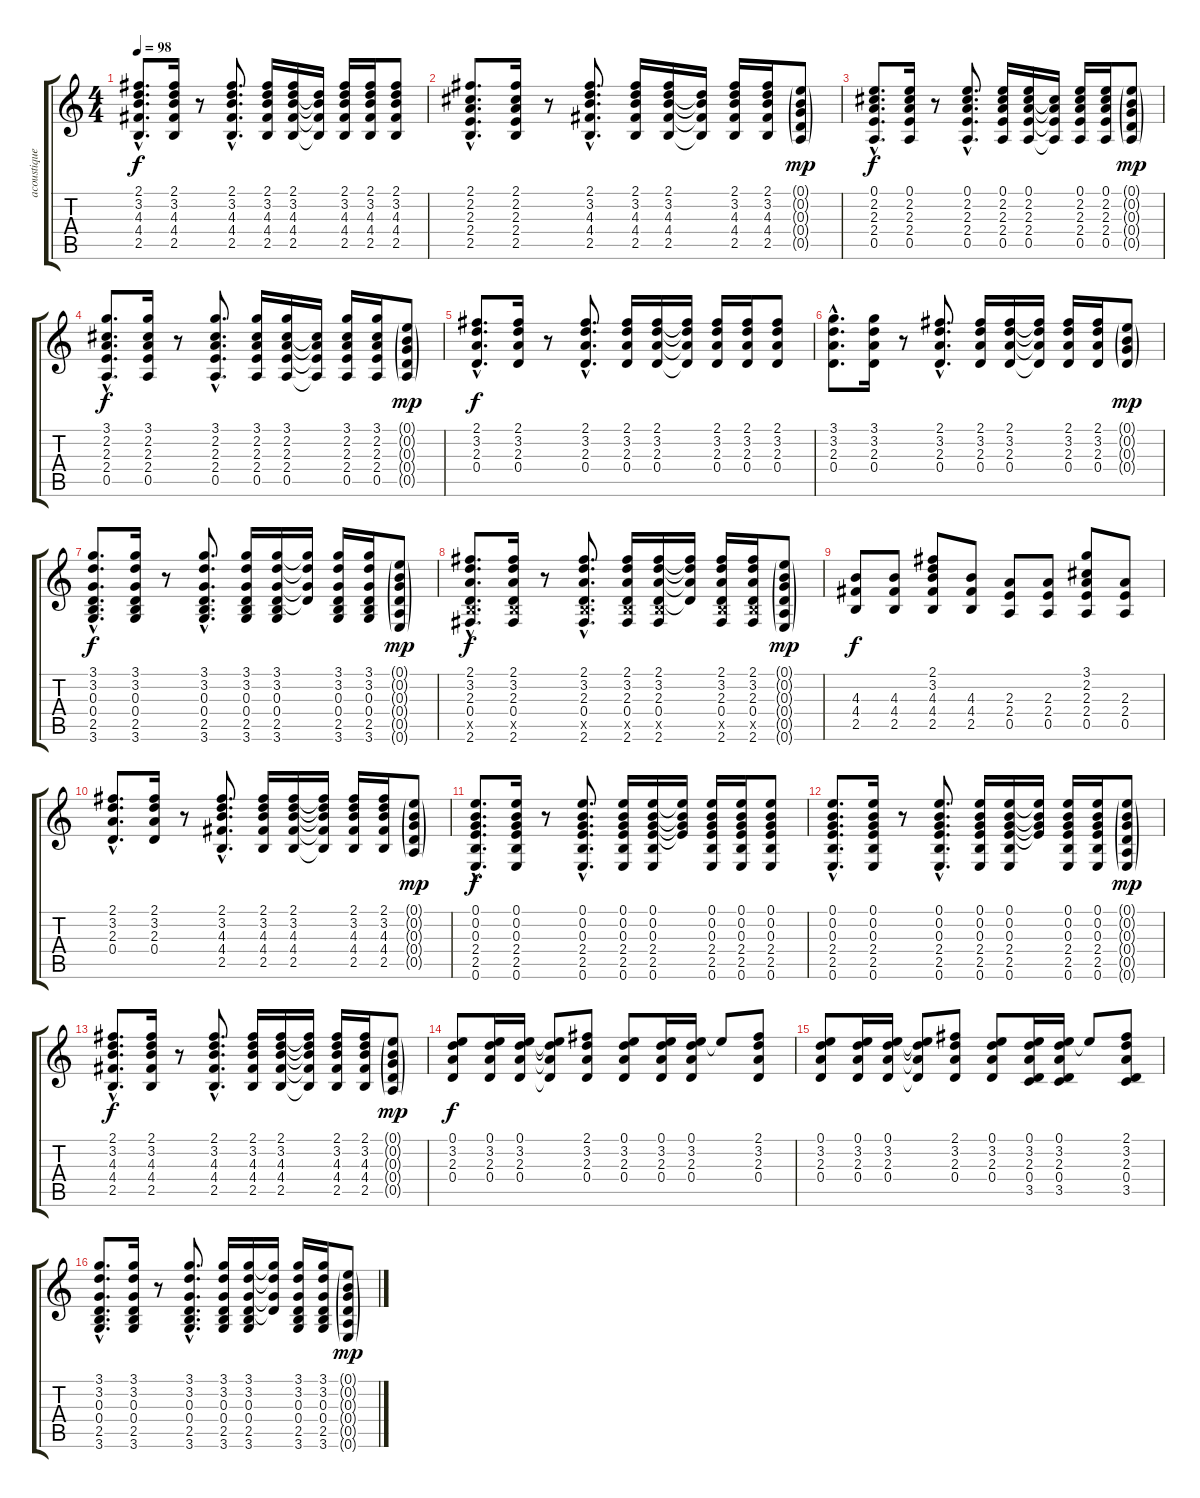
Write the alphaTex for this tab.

\track ("acoustique" "acoustique") {instrument acousticguitarsteel}
\staff {score tabs}
\tuning (E4 B3 G3 D3 A2 E2) {hide}
\ts (4 4)
\tempo 98
\clef g2
\ks c
(2.1{hac} 3.2{hac} 4.3{hac} 4.4{hac} 2.5{hac}).8{d dy f} (2.1 3.2 4.3 4.4 2.5).16 r.8 (2.1{hac} 3.2{hac} 4.3{hac} 4.4{hac} 2.5{hac}).8{d} (2.1 3.2 4.3 4.4 2.5).16 (2.1 3.2 4.3 4.4 2.5).16 (3.2{t} 4.3{t} 4.4{t} 2.5{t}).16 (2.1 3.2 4.3 4.4 2.5).16 (2.1 3.2 4.3 4.4 2.5).16 (2.1 3.2 4.3 4.4 2.5).8 |
(2.1{hac} 2.2{hac} 2.3{hac} 2.4{hac} 2.5{hac}).8{d} (2.1 2.2 2.3 2.4 2.5).16 r.8 (2.1{hac} 3.2{hac} 4.3{hac} 4.4{hac} 2.5{hac}).8{d} (2.1 3.2 4.3 4.4 2.5).16 (2.1 3.2 4.3 4.4 2.5).16 (3.2{t} 4.3{t} 4.4{t} 2.5{t}).16 (2.1 3.2 4.3 4.4 2.5).16 (2.1 3.2 4.3 4.4 2.5).16 (0.1{g} 0.2{g} 0.3{g} 0.4{g} 0.5{g}).8{dy mp} |
(0.1{hac} 2.2{hac} 2.3{hac} 2.4{hac} 0.5{hac}).8{d dy f} (0.1 2.2 2.3 2.4 0.5).16 r.8 (0.1{hac} 2.2{hac} 2.3{hac} 2.4{hac} 0.5{hac}).8{d} (0.1 2.2 2.3 2.4 0.5).16 (0.1 2.2 2.3 2.4 0.5).16 (2.2{t} 2.3{t} 2.4{t} 0.5{t}).16 (0.1 2.2 2.3 2.4 0.5).16 (0.1 2.2 2.3 2.4 0.5).16 (0.1{g} 0.2{g} 0.3{g} 0.4{g} 0.5{g}).8{dy mp} |
(3.1{hac} 2.2{hac} 2.3{hac} 2.4{hac} 0.5{hac}).8{d dy f} (3.1 2.2 2.3 2.4 0.5).16 r.8 (3.1{hac} 2.2{hac} 2.3{hac} 2.4{hac} 0.5{hac}).8{d} (3.1 2.2 2.3 2.4 0.5).16 (3.1 2.2 2.3 2.4 0.5).16 (2.2{t} 2.3{t} 2.4{t} 0.5{t}).16 (3.1 2.2 2.3 2.4 0.5).16 (3.1 2.2 2.3 2.4 0.5).16 (0.1{g} 0.2{g} 0.3{g} 0.4{g} 0.5{g}).8{dy mp} |
(2.1{hac} 3.2{hac} 2.3{hac} 0.4{hac}).8{d dy f} (2.1 3.2 2.3 0.4).16 r.8 (2.1{hac} 3.2{hac} 2.3{hac} 0.4{hac}).8{d} (2.1 3.2 2.3 0.4).16 (2.1 3.2 2.3 0.4).16 (2.1{t} 3.2{t} 2.3{t} 0.4{t}).16 (2.1 3.2 2.3 0.4).16 (2.1 3.2 2.3 0.4).16 (2.1 3.2 2.3 0.4).8 |
(3.1{hac} 3.2{hac} 2.3{hac} 0.4{hac}).8{d} (3.1 3.2 2.3 0.4).16 r.8 (2.1{hac} 3.2{hac} 2.3{hac} 0.4{hac}).8{d} (2.1 3.2 2.3 0.4).16 (2.1 3.2 2.3 0.4).16 (2.1{t} 3.2{t} 2.3{t} 0.4{t}).16 (2.1 3.2 2.3 0.4).16 (2.1 3.2 2.3 0.4).16 (0.1{g} 0.2{g} 0.3{g} 0.4{g}).8{dy mp} |
(3.1{hac} 3.2{hac} 0.3{hac} 0.4{hac} 2.5{hac} 3.6{hac}).8{d dy f} (3.1 3.2 0.3 0.4 2.5 3.6).16 r.8 (3.1{hac} 3.2{hac} 0.3{hac} 0.4{hac} 2.5{hac} 3.6{hac}).8{d} (3.1 3.2 0.3 0.4 2.5 3.6).16 (3.1 3.2 0.3 0.4 2.5 3.6).16 (3.1{t} 3.2{t} 0.3{t} 0.4{t}).16 (3.1 3.2 0.3 0.4 2.5 3.6).16 (3.1 3.2 0.3 0.4 2.5 3.6).16 (0.1{g} 0.2{g} 0.3{g} 0.4{g} 0.5{g} 0.6{g}).8{dy mp} |
(2.1{hac} 3.2{hac} 2.3{hac} 0.4{hac} 2.5{hac x} 2.6{hac}).8{d dy f} (2.1 3.2 2.3 0.4 2.5{x} 2.6).16 r.8 (2.1{hac} 3.2{hac} 2.3{hac} 0.4{hac} 2.5{hac x} 2.6{hac}).8{d} (2.1 3.2 2.3 0.4 2.5{x} 2.6).16 (2.1 3.2 2.3 0.4 2.5{x} 2.6).16 (2.1{t} 3.2{t} 2.3{t} 0.4{t}).16 (2.1 3.2 2.3 0.4 2.5{x} 2.6).16 (2.1 3.2 2.3 0.4 2.5{x} 2.6).16 (0.1{g} 0.2{g} 0.3{g} 0.4{g} 0.5{g} 0.6{g}).8{dy mp} |
(4.3 4.4 2.5).8{dy f} (4.3 4.4 2.5).8 (2.1 3.2 4.3 4.4 2.5).8 (4.3 4.4 2.5).8 (2.3 2.4 0.5).8 (2.3 2.4 0.5).8 (3.1 2.2 2.3 2.4 0.5).8 (2.3 2.4 0.5).8 |
(2.1{hac} 3.2{hac} 2.3{hac} 0.4{hac}).8{d} (2.1 3.2 2.3 0.4).16 r.8 (2.1{hac} 3.2{hac} 4.3{hac} 4.4{hac} 2.5{hac}).8{d} (2.1 3.2 4.3 4.4 2.5).16 (2.1 3.2 4.3 4.4 2.5).16 (2.1{t} 3.2{t} 4.3{t} 4.4{t} 2.5{t}).16 (2.1 3.2 4.3 4.4 2.5).16 (2.1 3.2 4.3 4.4 2.5).16 (0.1{g} 0.2{g} 0.3{g} 0.4{g} 0.5{g}).8{dy mp} |
(0.1{hac} 0.2{hac} 0.3{hac} 2.4{hac} 2.5{hac} 0.6{hac}).8{d dy f} (0.1 0.2 0.3 2.4 2.5 0.6).16 r.8 (0.1{hac} 0.2{hac} 0.3{hac} 2.4{hac} 2.5{hac} 0.6{hac}).8{d} (0.1 0.2 0.3 2.4 2.5 0.6).16 (0.1 0.2 0.3 2.4 2.5 0.6).16 (0.1{t} 0.2{t} 0.3{t} 2.4{t}).16 (0.1 0.2 0.3 2.4 2.5 0.6).16 (0.1 0.2 0.3 2.4 2.5 0.6).16 (0.1 0.2 0.3 2.4 2.5 0.6).8 |
(0.1{hac} 0.2{hac} 0.3{hac} 2.4{hac} 2.5{hac} 0.6{hac}).8{d} (0.1 0.2 0.3 2.4 2.5 0.6).16 r.8 (0.1{hac} 0.2{hac} 0.3{hac} 2.4{hac} 2.5{hac} 0.6{hac}).8{d} (0.1 0.2 0.3 2.4 2.5 0.6).16 (0.1 0.2 0.3 2.4 2.5 0.6).16 (0.1{t} 0.2{t} 0.3{t} 2.4{t}).16 (0.1 0.2 0.3 2.4 2.5 0.6).16 (0.1 0.2 0.3 2.4 2.5 0.6).16 (0.1{g} 0.2{g} 0.3{g} 0.4{g} 0.5{g} 0.6{g}).8{dy mp} |
(2.1{hac} 3.2{hac} 4.3{hac} 4.4{hac} 2.5{hac}).8{d dy f} (2.1 3.2 4.3 4.4 2.5).16 r.8 (2.1{hac} 3.2{hac} 4.3{hac} 4.4{hac} 2.5{hac}).8{d} (2.1 3.2 4.3 4.4 2.5).16 (2.1 3.2 4.3 4.4 2.5).16 (2.1{t} 3.2{t} 4.3{t} 4.4{t} 2.5{t}).16 (2.1 3.2 4.3 4.4 2.5).16 (2.1 3.2 4.3 4.4 2.5).16 (0.1{g} 0.2{g} 0.3{g} 0.4{g} 0.5{g}).8{dy mp} |
(0.1 3.2 2.3 0.4).8{dy f} (0.1 3.2 2.3 0.4).16 (0.1 3.2 2.3 0.4).16 (0.1{t} 3.2{t} 2.3{t} 0.4{t}).8 (2.1 3.2 2.3 0.4).8 (0.1 3.2 2.3 0.4).8 (0.1 3.2 2.3 0.4).16 (0.1 3.2 2.3 0.4).16 0.1{t}.8 (2.1 3.2 2.3 0.4).8 |
(0.1 3.2 2.3 0.4).8 (0.1 3.2 2.3 0.4).16 (0.1 3.2 2.3 0.4).16 (0.1{t} 3.2{t} 2.3{t} 0.4{t}).8 (2.1 3.2 2.3 0.4).8 (0.1 3.2 2.3 0.4).8 (0.1 3.2 2.3 0.4 3.5).16 (0.1 3.2 2.3 0.4 3.5).16 0.1{t}.8 (2.1 3.2 2.3 0.4 3.5).8 |
(3.1{hac} 3.2{hac} 0.3{hac} 0.4{hac} 2.5{hac} 3.6{hac}).8{d} (3.1 3.2 0.3 0.4 2.5 3.6).16 r.8 (3.1{hac} 3.2{hac} 0.3{hac} 0.4{hac} 2.5{hac} 3.6{hac}).8{d} (3.1 3.2 0.3 0.4 2.5 3.6).16 (3.1 3.2 0.3 0.4 2.5 3.6).16 (3.1{t} 3.2{t} 0.3{t} 0.4{t}).16 (3.1 3.2 0.3 0.4 2.5 3.6).16 (3.1 3.2 0.3 0.4 2.5 3.6).16 (0.1{g} 0.2{g} 0.3{g} 0.4{g} 0.5{g} 0.6{g}).8{dy mp}
